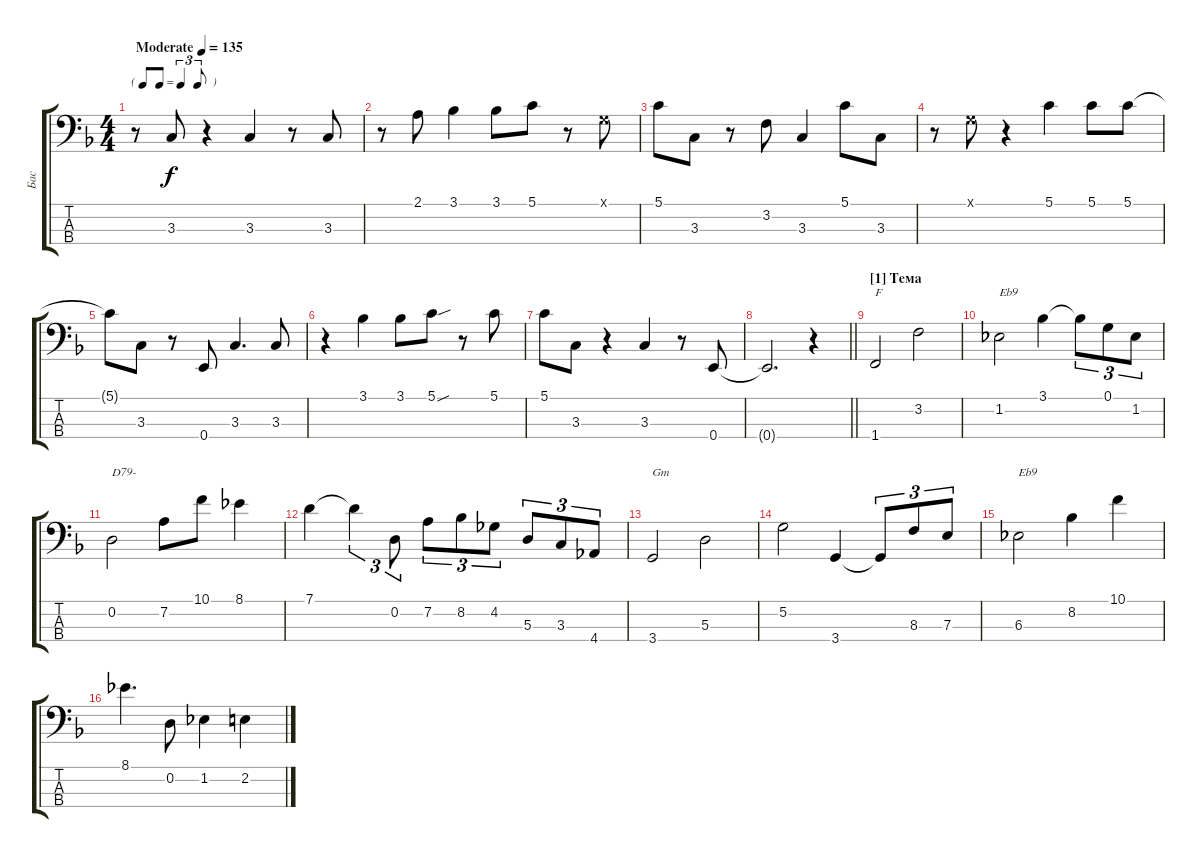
\track ("Бас" "Бас") {instrument electricbassfinger}
\staff {score tabs}
\tuning (G2 D2 A1 E1) {hide}
\ts (4 4)
\tf triplet8th
\tempo (135 "Moderate")
\clef f4
\ks f
r.8{dy f instrument electricbassfinger} 3.3.8 r.4 3.3.4 r.8 3.3.8 |
r.8 2.1.8 3.1.4 3.1.8 5.1.8 r.8 0.1{x}.8 |
5.1.8 3.3.8 r.8 3.2.8 3.3.4 5.1.8 3.3.8 |
r.8 0.1{x}.8 r.4 5.1.4 5.1.8 5.1.8 |
5.1{t}.8 3.3.8 r.8 0.4.8 3.3.4{d} 3.3.8 |
r.4 3.1.4 3.1.8 5.1{sou}.8 r.8 5.1.8 |
5.1.8 3.3.8 r.4 3.3.4 r.8 0.4.8 |
\barLineRight lightlight
0.4{t}.2{d} r.4 |
\section ("" "[1] Тема")
1.4.2{txt "F"} 3.2.2 |
1.2.2{txt "Eb9"} 3.1.4 3.1{t}.8{tu (3 2)} 0.1.8{tu (3 2)} 1.2.8{tu (3 2)} |
0.2.2{txt "D79-"} 7.2.8 10.1.8 8.1.4 |
7.1.4 7.1{t}.4{tu (3 2)} 0.2.8{tu (3 2)} 7.2.8{tu (3 2)} 8.2.8{tu (3 2)} 4.2.8{tu (3 2)} 5.3.8{tu (3 2)} 3.3.8{tu (3 2)} 4.4.8{tu (3 2)} |
3.4.2{txt "Gm"} 5.3.2 |
5.2.2 3.4.4 3.4{t}.8{tu (3 2)} 8.3.8{tu (3 2)} 7.3.8{tu (3 2)} |
6.3.2{txt "Eb9"} 8.2.4 10.1.4 |
8.1.4{d} 0.2.8 1.2.4 2.2.4
